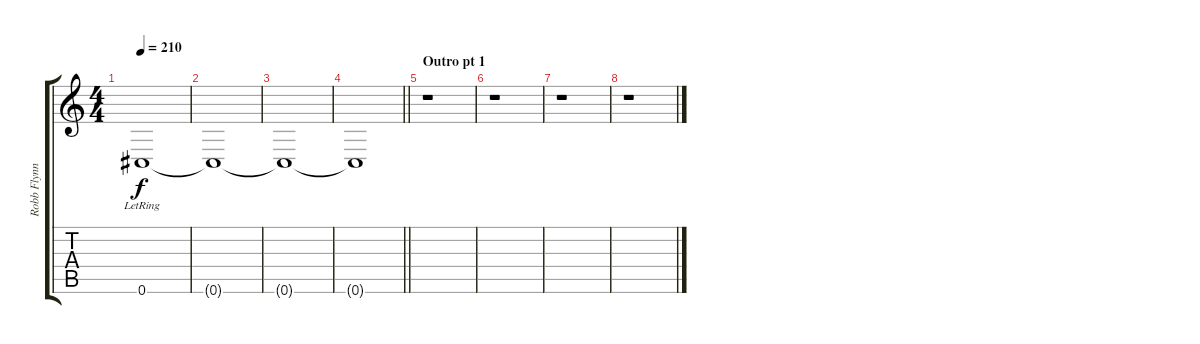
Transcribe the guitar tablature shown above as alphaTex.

\track ("Robb Flynn Cl" "Robb Flynn") {instrument electricguitarclean}
\staff {score tabs}
\tuning (Db4 Ab3 E3 B2 Gb2 Db2) {hide}
\ts (4 4)
\tempo 210
\clef g2
\ks c
0.6{lr}.1{dy f} |
0.6{t}.1 |
0.6{t}.1 |
\barLineRight lightlight
0.6{t}.1 |
\section ("" "Outro pt 1")
r.1 |
r.1 |
r.1 |
r.1
